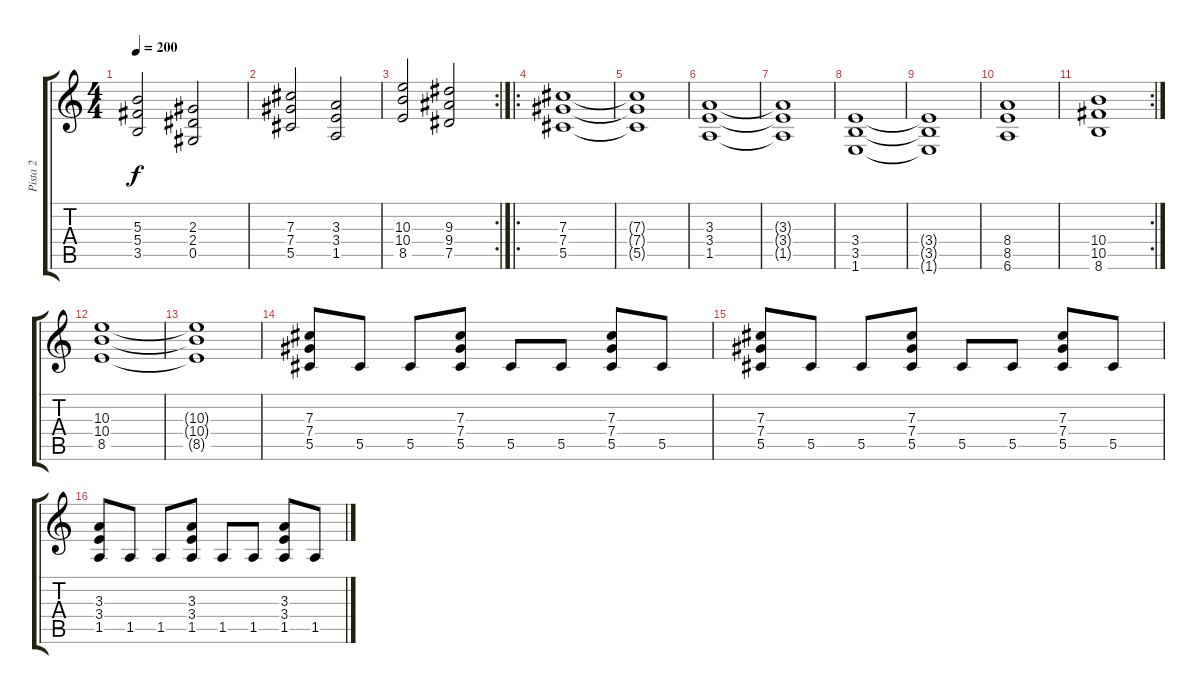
\track ("Pista 2" "Pista 2") {instrument distortionguitar}
\staff {score tabs}
\tuning (Eb4 Bb3 Gb3 Db3 Ab2 Eb2) {hide}
\ts (4 4)
\tempo 200
\clef g2
\ks c
(5.3 5.4 3.5).2{dy f} (2.3 2.4 0.5).2 |
(7.3 7.4 5.5).2 (3.3 3.4 1.5).2 |
\rc 2
(10.3 10.4 8.5).2 (9.3 9.4 7.5).2 |
\ro
(7.3 7.4 5.5).1 |
(7.3{t} 7.4{t} 5.5{t}).1 |
(3.3 3.4 1.5).1 |
(3.3{t} 3.4{t} 1.5{t}).1 |
(3.4 3.5 1.6).1 |
(3.4{t} 3.5{t} 1.6{t}).1 |
(8.4 8.5 6.6).1 |
\rc 2
(10.4 10.5 8.6).1 |
(10.3 10.4 8.5).1 |
(10.3{t} 10.4{t} 8.5{t}).1 |
(7.3 7.4 5.5).8 5.5.8 5.5.8 (7.3 7.4 5.5).8 5.5.8 5.5.8 (7.3 7.4 5.5).8 5.5.8 |
(7.3 7.4 5.5).8 5.5.8 5.5.8 (7.3 7.4 5.5).8 5.5.8 5.5.8 (7.3 7.4 5.5).8 5.5.8 |
(3.3 3.4 1.5).8 1.5.8 1.5.8 (3.3 3.4 1.5).8 1.5.8 1.5.8 (3.3 3.4 1.5).8 1.5.8
